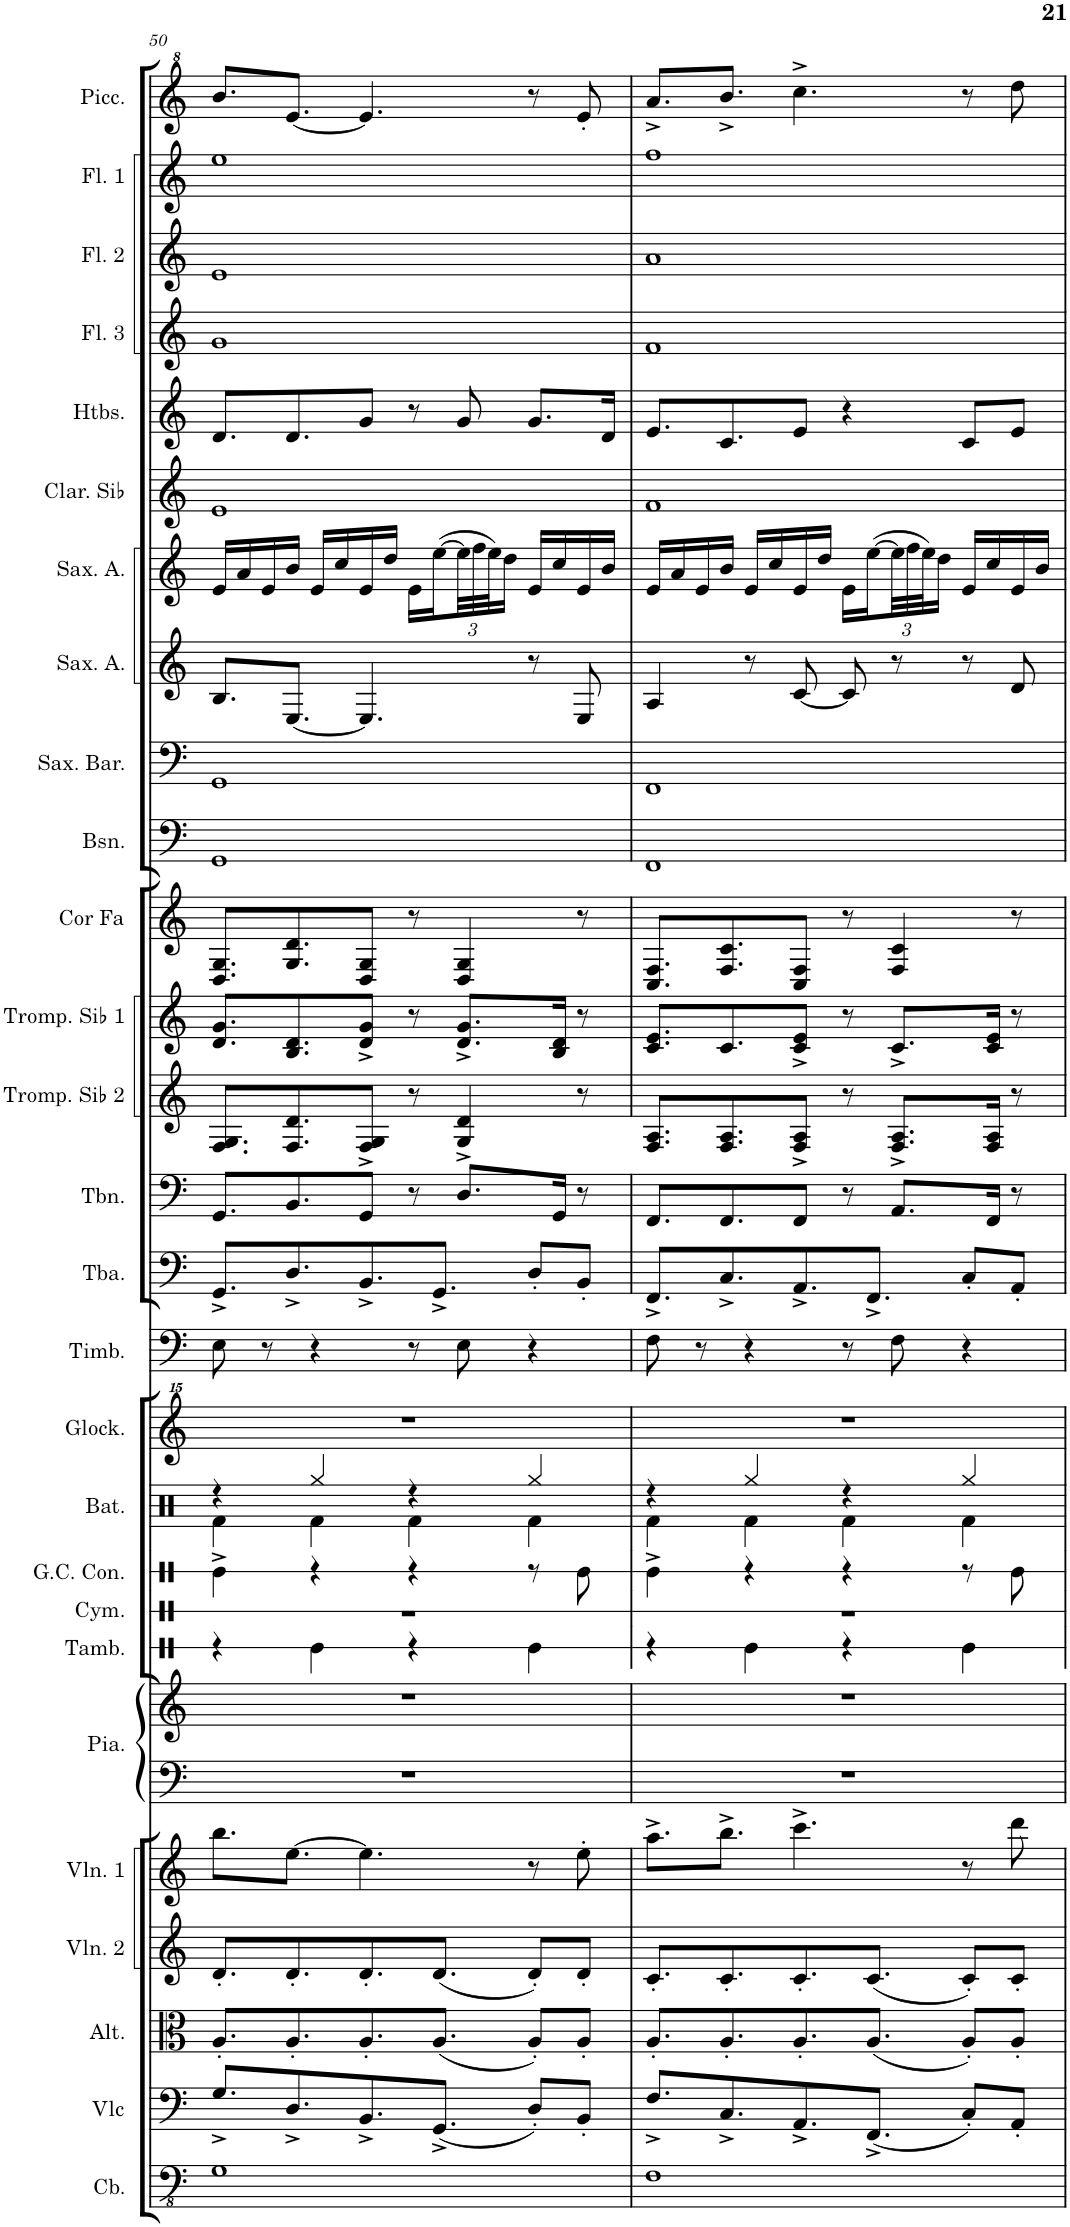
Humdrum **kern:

**kern	**kern	**kern	**kern	**kern	**kern	**kern	**kern	**kern	**kern	**kern	**kern	**kern	**kern	**kern	**kern	**kern	**kern	**kern	**kern	**kern	**kern	**kern	**kern	**kern	**kern
*part25	*part24	*part23	*part22	*part21	*part20	*part20	*part19	*part18	*part17	*part16	*part15	*part14	*part13	*part12	*part11	*part10	*part9	*part8	*part7	*part6	*part5	*part4	*part3	*part2	*part1
*staff26	*staff25	*staff24	*staff23	*staff22	*staff21	*staff20	*staff19	*staff18	*staff17	*staff16	*staff15	*staff14	*staff13	*staff12	*staff11	*staff10	*staff9	*staff8	*staff7	*staff6	*staff5	*staff4	*staff3	*staff2	*staff1
*I"Contrebasse	*I"Violoncelle	*I"Alto	*I"Violon 2	*I"Violon 1	*I"Piano	*	*I"Grosse caisse de concert	*I"Batterie	*I"Glockenspiel	*I"Timbales	*I"Tuba	*I"Trombone	*I"Trompette en Sib 2	*I"Trompette en Sib 1	*I"Cor en Fa	*I"Basson	*I"Saxophone Baryton	*I"Saxophone Alto	*I"Sax. Solo	*I"Clarinette en Sib	*I"Hautbois	*I"Flûte 3	*I"Flûte 2	*I"Flûte 1	*I"Piccolo
*I'Cb.	*I'Vlc	*I'Alt.	*I'Vln. 2	*I'Vln. 1	*I'Pia.	*	*I'G.C. Con.	*I'Bat.	*I'Glock.	*I'Timb.	*I'Tba.	*I'Tbn.	*I'Tromp. Sib 2	*I'Tromp. Sib 1	*I'Cor Fa	*I'Bsn.	*I'Sax. Bar.	*I'Sax. A.	*	*I'Clar. Sib	*I'Htbs.	*I'Fl. 3	*I'Fl. 2	*I'Fl. 1	*I'Picc.
!!LO:PB:g=z
*clefFv4	*clefF4	*clefC3	*clefG2	*clefG2	*clefF4	*clefG2	*clefX	*clefX	*clefG^^2	*clefF4	*clefF4	*clefF4	*clefG2	*clefG2	*clefG2	*clefF4	*clefF4	*clefG2	*clefG2	*clefG2	*clefG2	*clefG2	*clefG2	*clefG2	*clefG^2
*ITrd7c12	*	*	*	*	*	*	*	*	*	*	*	*	*ITrd1c2	*ITrd1c2	*ITrd4c7	*	*ITrd12c21	*ITrd5c9	*ITrd5c9	*ITrd1c2	*	*	*	*	*ITrd-7c-12
*k[]	*k[]	*k[]	*k[]	*k[]	*k[]	*k[]	*k[]	*k[]	*k[]	*k[]	*k[]	*k[]	*k[]	*k[]	*k[]	*k[]	*k[]	*k[]	*k[]	*k[]	*k[]	*k[]	*k[]	*k[]	*k[]
*M4/4	*M4/4	*M4/4	*M4/4	*M4/4	*M4/4	*M4/4	*M4/4	*M4/4	*M4/4	*M4/4	*M4/4	*M4/4	*M4/4	*M4/4	*M4/4	*M4/4	*M4/4	*M4/4	*M4/4	*M4/4	*M4/4	*M4/4	*M4/4	*M4/4	*M4/4
*met(c)	*met(c)	*met(c)	*met(c)	*met(c)	*met(c)	*met(c)	*met(c)	*met(c)	*met(c)	*met(c)	*met(c)	*met(c)	*met(c)	*met(c)	*met(c)	*met(c)	*met(c)	*met(c)	*met(c)	*met(c)	*met(c)	*met(c)	*met(c)	*met(c)	*met(c)
=50	=50	=50	=50	=50	=50	=50	=50	=50	=50	=50	=50	=50	=50	=50	=50	=50	=50	=50	=50	=50	=50	=50	=50	=50	=50
*	*	*	*	*	*	*	*	*^	*	*	*	*	*	*	*	*	*	*	*	*	*	*	*	*	*
1GG	8.G^/L	8.A'/L	8.d'/L	8.bb\L	1r	1r	4Re^\	4r	4Rf\	1r	8E\	8.GG^/L	8.GG/L	8.F/ 8.G/L	8.d/ 8.g/L	8.D/ 8.G/L	1GG	1GG	8.B/L	16e/LL	1e	8.d/L	1g	1e	1ee	8.bb/L
.	.	.	.	.	.	.	.	.	.	.	.	.	.	.	.	.	.	.	.	16a/	.	.	.	.	.	.
.	.	.	.	.	.	.	.	.	.	.	8r	.	.	.	.	.	.	.	.	16e/	.	.	.	.	.	.
.	8.D^/	8.A'/	8.d'/	[8.ee\J	.	.	.	.	.	.	.	8.D^/	8.BB/	8.F/ 8.d/	8.B/ 8.d/	8.G/ 8.d/	.	.	[8.E/J	16b/JJ	.	8.d/	.	.	.	[8.ee/J
.	.	.	.	.	.	.	4r	4Rgg/	4Rf\	.	4r	.	.	.	.	.	.	.	.	16e/LL	.	.	.	.	.	.
.	.	.	.	.	.	.	.	.	.	.	.	.	.	.	.	.	.	.	.	16cc/	.	.	.	.	.	.
.	8.BB^/	8.A'/	8.d'/	4.ee\]	.	.	.	.	.	.	.	8.BB^/	8GG/J	8F/^ 8G/^J	8d/^ 8g/^J	8D/ 8G/J	.	.	4.E/]	16e/	.	8g/J	.	.	.	4.ee/]
.	.	.	.	.	.	.	.	.	.	.	.	.	.	.	.	.	.	.	.	16dd/JJ	.	.	.	.	.	.
.	.	.	.	.	.	.	4r	4r	4Rf\	.	8r	.	8r	8r	8r	8r	.	.	.	16e\LL	.	8r	.	.	.	.
.	(8.GG^/J	(8.A/J	(8.d/J	.	.	.	.	.	.	.	.	8.GG^/J	.	.	.	.	.	.	.	([16ee\	.	.	.	.	.	.
*	*	*	*	*	*	*	*	*	*	*	*	*	*	*	*	*	*	*	*	*Xbrackettup	*	*	*	*	*	*
.	.	.	.	.	.	.	.	.	.	.	8E\	.	8.D/L	4G/^ 4d/^	8.d/^ 8.g/^L	4D/ 4G/	.	.	.	48ee\L]	.	8g/	.	.	.	.
.	.	.	.	.	.	.	.	.	.	.	.	.	.	.	.	.	.	.	.	48ff\	.	.	.	.	.	.
.	.	.	.	.	.	.	.	.	.	.	.	.	.	.	.	.	.	.	.	48ee\J)	.	.	.	.	.	.
.	.	.	.	.	.	.	.	.	.	.	.	.	.	.	.	.	.	.	.	16dd\JJ	.	.	.	.	.	.
.	8D'/L)	8A'/L)	8d'/L)	8r	.	.	8r	4Rgg/	4Rf\	.	4r	8D'/L	.	.	.	.	.	.	8r	16e/LL	.	8.g/L	.	.	.	8r
.	.	.	.	.	.	.	.	.	.	.	.	.	16GG/Jk	.	16B/ 16d/Jk	.	.	.	.	16cc/	.	.	.	.	.	.
.	8BB'/J	8A'/J	8d'/J	8ee'\	.	.	8Re\	.	.	.	.	8BB'/J	8r	8r	8r	8r	.	.	8E/	16e/	.	.	.	.	.	8ee'/
.	.	.	.	.	.	.	.	.	.	.	.	.	.	.	.	.	.	.	.	16b/JJ	.	16d/Jk	.	.	.	.
=51	=51	=51	=51	=51	=51	=51	=51	=51	=51	=51	=51	=51	=51	=51	=51	=51	=51	=51	=51	=51	=51	=51	=51	=51	=51	=51
1FF	8.F^/L	8.A'/L	8.c'/L	8.aa^\L	1r	1r	4Re^\	4r	4Rf\	1r	8F\	8.FF^/L	8.FF/L	8.F/ 8.A/L	8.c/ 8.e/L	8.C/ 8.F/L	1FF	1FF	4A/	16e/LL	1f	8.e/L	1f	1a	1ff	8.aa^/L
.	.	.	.	.	.	.	.	.	.	.	.	.	.	.	.	.	.	.	.	16a/	.	.	.	.	.	.
.	.	.	.	.	.	.	.	.	.	.	8r	.	.	.	.	.	.	.	.	16e/	.	.	.	.	.	.
.	8.C^/	8.A'/	8.c'/	8.bb^\J	.	.	.	.	.	.	.	8.C^/	8.FF/	8.F/ 8.A/	8.c/	8.F/ 8.c/	.	.	.	16b/JJ	.	8.c/	.	.	.	8.bb^/J
.	.	.	.	.	.	.	4r	4Rgg/	4Rf\	.	4r	.	.	.	.	.	.	.	8r	16e/LL	.	.	.	.	.	.
.	.	.	.	.	.	.	.	.	.	.	.	.	.	.	.	.	.	.	.	16cc/	.	.	.	.	.	.
.	8.AA^/	8.A'/	8.c'/	4.ccc^\	.	.	.	.	.	.	.	8.AA^/	8FF/J	8F/^ 8A/^J	8c/^ 8e/^J	8C/ 8F/J	.	.	[8c/	16e/	.	8e/J	.	.	.	4.ccc^\
.	.	.	.	.	.	.	.	.	.	.	.	.	.	.	.	.	.	.	.	16dd/JJ	.	.	.	.	.	.
.	.	.	.	.	.	.	4r	4r	4Rf\	.	8r	.	8r	8r	8r	8r	.	.	8c/]	16e\LL	.	4r	.	.	.	.
.	(8.FF^/J	(8.A/J	(8.c/J	.	.	.	.	.	.	.	.	8.FF^/J	.	.	.	.	.	.	.	([16ee\	.	.	.	.	.	.
.	.	.	.	.	.	.	.	.	.	.	8F\	.	8.AA/L	8.F/^ 8.A/^L	8.c^/L	4F/ 4c/	.	.	8r	48ee\L]	.	.	.	.	.	.
.	.	.	.	.	.	.	.	.	.	.	.	.	.	.	.	.	.	.	.	48ff\	.	.	.	.	.	.
.	.	.	.	.	.	.	.	.	.	.	.	.	.	.	.	.	.	.	.	48ee\J)	.	.	.	.	.	.
.	.	.	.	.	.	.	.	.	.	.	.	.	.	.	.	.	.	.	.	16dd\JJ	.	.	.	.	.	.
.	8C'/L)	8A'/L)	8c'/L)	8r	.	.	8r	4Rgg/	4Rf\	.	4r	8C'/L	.	.	.	.	.	.	8r	16e/LL	.	8c/L	.	.	.	8r
.	.	.	.	.	.	.	.	.	.	.	.	.	16FF/Jk	16F/ 16A/Jk	16c/ 16e/Jk	.	.	.	.	16cc/	.	.	.	.	.	.
.	8AA'/J	8A'/J	8c'/J	8ddd\	.	.	8Re\	.	.	.	.	8AA'/J	8r	8r	8r	8r	.	.	8d/	16e/	.	8e/J	.	.	.	8ddd\
.	.	.	.	.	.	.	.	.	.	.	.	.	.	.	.	.	.	.	.	16b/JJ	.	.	.	.	.	.
*	*	*	*	*	*	*	*	*v	*v	*	*	*	*	*	*	*	*	*	*	*	*	*	*	*	*	*
=	=	=	=	=	=	=	=	=	=	=	=	=	=	=	=	=	=	=	=	=	=	=	=	=	=
*-	*-	*-	*-	*-	*-	*-	*-	*-	*-	*-	*-	*-	*-	*-	*-	*-	*-	*-	*-	*-	*-	*-	*-	*-	*-
